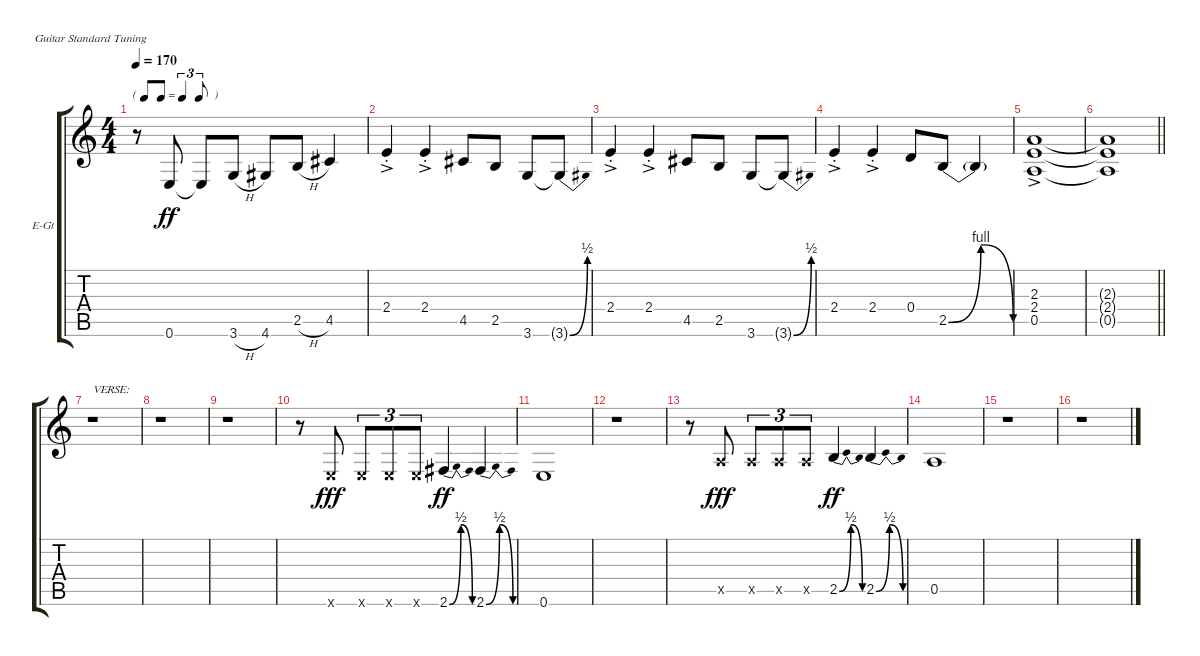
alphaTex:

\defaultSystemsLayout 4
\bracketExtendMode groupsimilarinstruments
\firstSystemTrackNameOrientation horizontal
\otherSystemsTrackNameOrientation horizontal
\track ("Electric Guitar" "E-Gt") {instrument electricguitarclean}
\staff {score tabs}
\tuning (E4 B3 G3 D3 A2 E2)
\ts (4 4)
\tf triplet8th
\tempo 170
\clef g2
\ks c
r.8{dy ff instrument electricguitarclean} 0.6.8 0.6{t}.8 3.6{h}.8 4.6.8 2.5{h}.8 4.5.4 |
2.4{ac st}.4 2.4{ac st}.4 4.5.8 2.5.8 3.6.8 3.6{be (bend 0 0 15 2) t}.8 |
2.4{ac st}.4 2.4{ac st}.4 4.5.8 2.5.8 3.6.8 3.6{be (bend 0 0 15 2) t}.8 |
2.4{ac st}.4 2.4{ac st}.4 0.4.8 2.5{be (bendrelease 0 0 10.2 4 20.4 4 30 0)}.8 2.5{t}.4 |
(0.5{ac} 2.4{ac} 2.3{ac}).1 |
\barLineRight lightlight
(2.3{t} 2.4{t} 0.5{t}).1 |
r.1{txt "VERSE:"} |
r.1 |
r.1 |
r.8 0.6{x}.8{dy fff} 0.6{x}.8{tu (3 2)} 0.6{x}.8{tu (3 2)} 0.6{x}.8{tu (3 2)} 2.6{be (bendrelease 0 0 8.4 2 20.4 2 30 0)}.4{dy ff} 2.6{be (bendrelease 0 0 8.4 2 20.4 2 30 0)}.4 |
0.6.1 |
r.1 |
r.8 0.5{x}.8{dy fff} 0.5{x}.8{tu (3 2)} 0.5{x}.8{tu (3 2)} 0.5{x}.8{tu (3 2)} 2.5{be (bendrelease 0 0 10.799999999999999 2 20.4 2 30 0)}.4{dy ff} 2.5{be (bendrelease 0 0 10.799999999999999 2 20.4 2 30 0)}.4 |
0.5.1 |
r.1 |
r.1
